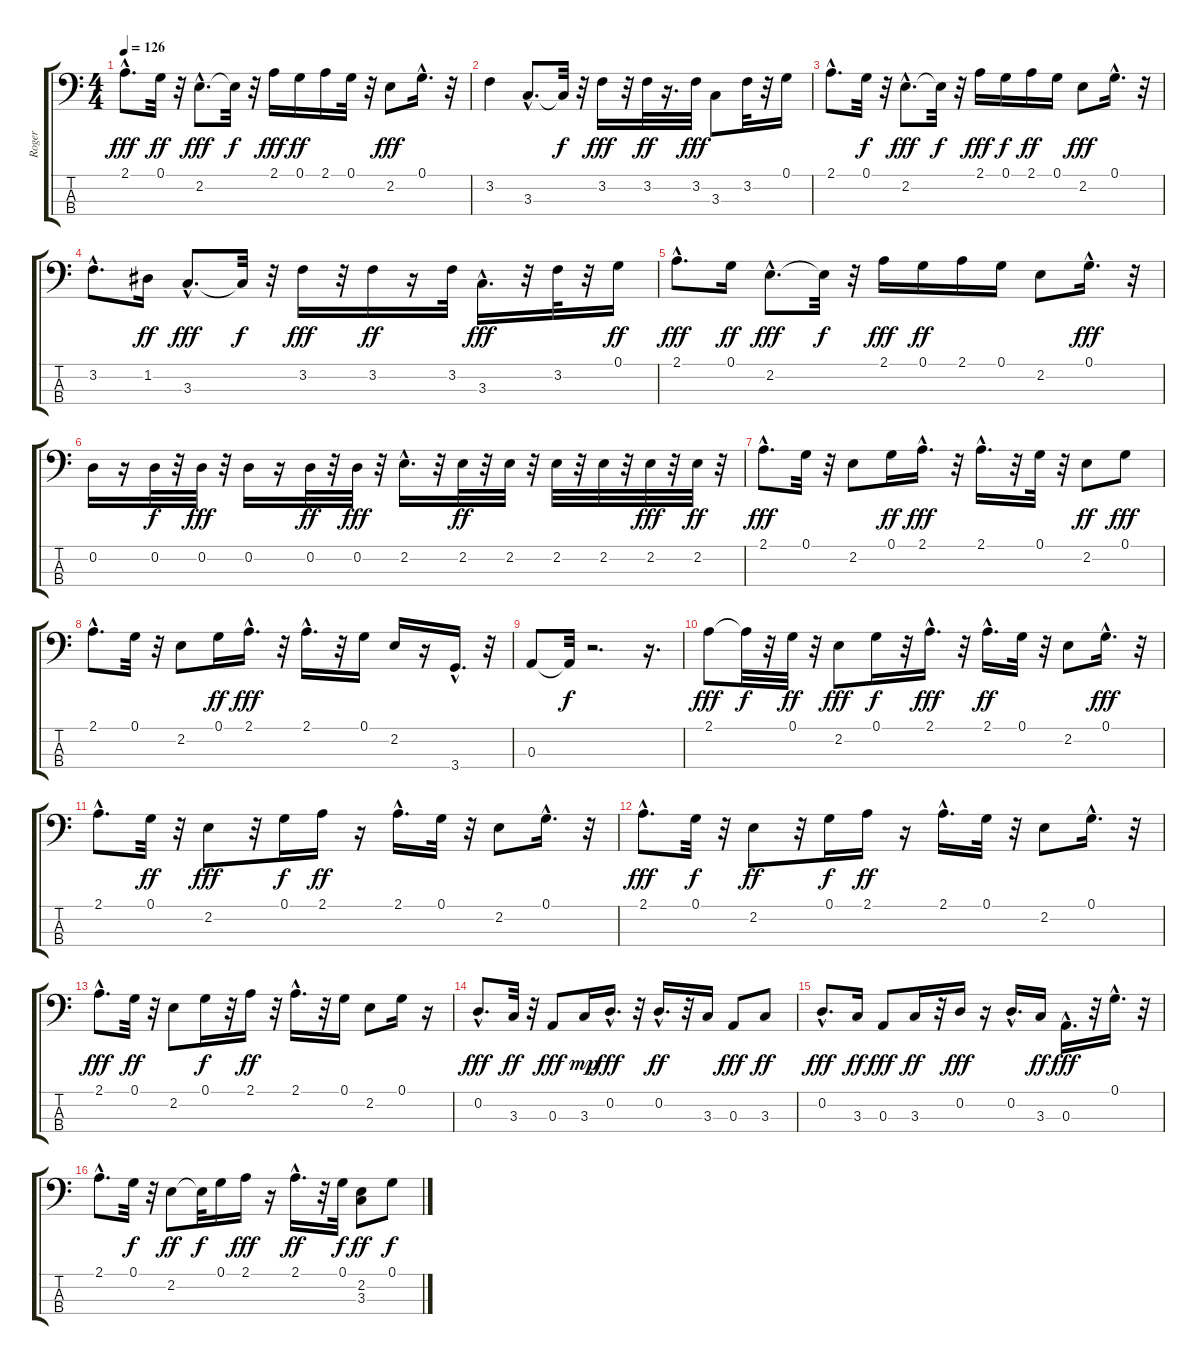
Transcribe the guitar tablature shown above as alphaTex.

\track ("Roger" "Roger") {instrument electricbassfinger}
\staff {score tabs}
\tuning (G2 D2 A1 E1) {hide}
\ts (4 4)
\tempo 126
\clef f4
\ks c
2.1{hac}.8{d dy fff} 0.1.32{dy ff} r.32 2.2{hac}.8{d dy fff} 2.2{t}.32{dy f} r.32 2.1.16{dy fff} 0.1.16{dy ff} 2.1.16 0.1.32 r.32 2.2.8{dy fff} 0.1{hac}.16{d} r.32 |
3.2.4 3.3{hac}.8{d} 3.3{t}.32{dy f} r.32 3.2.16{dy fff} r.32 3.2.32{dy ff} r.16{d} 3.2.32{dy fff} 3.3.8 3.2.32 r.32 0.1.16 |
2.1{hac}.8{d} 0.1.32{dy f} r.32 2.2{hac}.8{d dy fff} 2.2{t}.32{dy f} r.32 2.1.16{dy fff} 0.1.16{dy f} 2.1.16{dy ff} 0.1.16 2.2.8{dy fff} 0.1{hac}.16{d} r.32 |
3.2{hac}.8{d} 1.2.16{dy ff} 3.3{hac}.8{d dy fff} 3.3{t}.32{dy f} r.32 3.2.16{dy fff} r.32 3.2.16{dy ff} r.16 3.2.32 3.3{hac}.16{d dy fff} r.32 3.2.32 r.32 0.1.16{dy ff} |
2.1{hac}.8{d dy fff} 0.1.16{dy ff} 2.2{hac}.8{d dy fff} 2.2{t}.32{dy f} r.32 2.1.16{dy fff} 0.1.16{dy ff} 2.1.16 0.1.16 2.2.8 0.1{hac}.16{d dy fff} r.32 |
0.2.16 r.16 0.2.32{dy f} r.32 0.2.32{dy fff} r.32 0.2.16 r.16 0.2.32{dy ff} r.32 0.2.32{dy fff} r.32 2.2{hac}.16{d} r.32 2.2.32{dy ff} r.32 2.2.32 r.32 2.2.32 r.32 2.2.32 r.32 2.2.32{dy fff} r.32 2.2.32{dy ff} r.32 |
2.1{hac}.8{d dy fff} 0.1.32 r.32 2.2.8 0.1.16{dy ff} 2.1{hac}.16{d dy fff} r.32 2.1{hac}.16{d} r.32 0.1.32 r.32 2.2.8{dy ff} 0.1.8{dy fff} |
2.1{hac}.8{d} 0.1.32 r.32 2.2.8 0.1.16{dy ff} 2.1{hac}.16{d dy fff} r.32 2.1{hac}.16{d} r.32 0.1.16 2.2.16 r.16 3.4{hac}.16{d} r.32 |
0.3.8 0.3{t}.32{dy f} r.2{d} r.16{d} |
2.1.8{dy fff} 2.1{t}.32{dy f} r.32 0.1.32{dy ff} r.32 2.2.8{dy fff} 0.1.16{dy f} r.32 2.1{hac}.16{d dy fff} r.32 2.1{hac}.16{d dy ff} 0.1.32 r.32 2.2.8 0.1{hac}.16{d dy fff} r.32 |
2.1{hac}.8{d} 0.1.32{dy ff} r.32 2.2.8{dy fff} r.32 0.1.16{dy f} 2.1.16{dy ff} r.16 2.1{hac}.16{d} 0.1.32 r.32 2.2.8 0.1{hac}.16{d} r.32 |
2.1{hac}.8{d dy fff} 0.1.32{dy f} r.32 2.2.8{dy ff} r.32 0.1.16{dy f} 2.1.16{dy ff} r.16 2.1{hac}.16{d} 0.1.32 r.32 2.2.8 0.1{hac}.16{d} r.32 |
2.1{hac}.8{d dy fff} 0.1.32{dy ff} r.32 2.2.8 0.1.16{dy f} r.32 2.1.16{dy ff} r.32 2.1{hac}.16{d} r.32 0.1.16 2.2.8 0.1.16 r.16 |
0.2{hac}.8{d dy fff} 3.3.32{dy ff} r.32 0.3.8{dy fff} 3.3.16{dy mp} 0.2{hac}.16{d dy fff} r.32 0.2{hac}.16{d dy ff} r.32 3.3.16 0.3.8{dy fff} 3.3.8{dy ff} |
0.2{hac}.8{d dy fff} 3.3.16{dy ff} 0.3.8{dy fff} 3.3.16{dy ff} r.32 0.2.16{dy fff} r.16 0.2{hac}.16{d} 3.3.16{dy ff} 0.3{hac}.16{d dy fff} r.32 0.1{hac}.16{d} r.32 |
2.1{hac}.8{d} 0.1.32{dy f} r.32 2.2.8{dy ff} 2.2{t}.32{dy f} 0.1.16 2.1.16{dy fff} r.16 2.1{hac}.16{d dy ff} r.32 0.1.32{dy f} (2.2 3.3).8{dy ff} 0.1.8{dy f}
